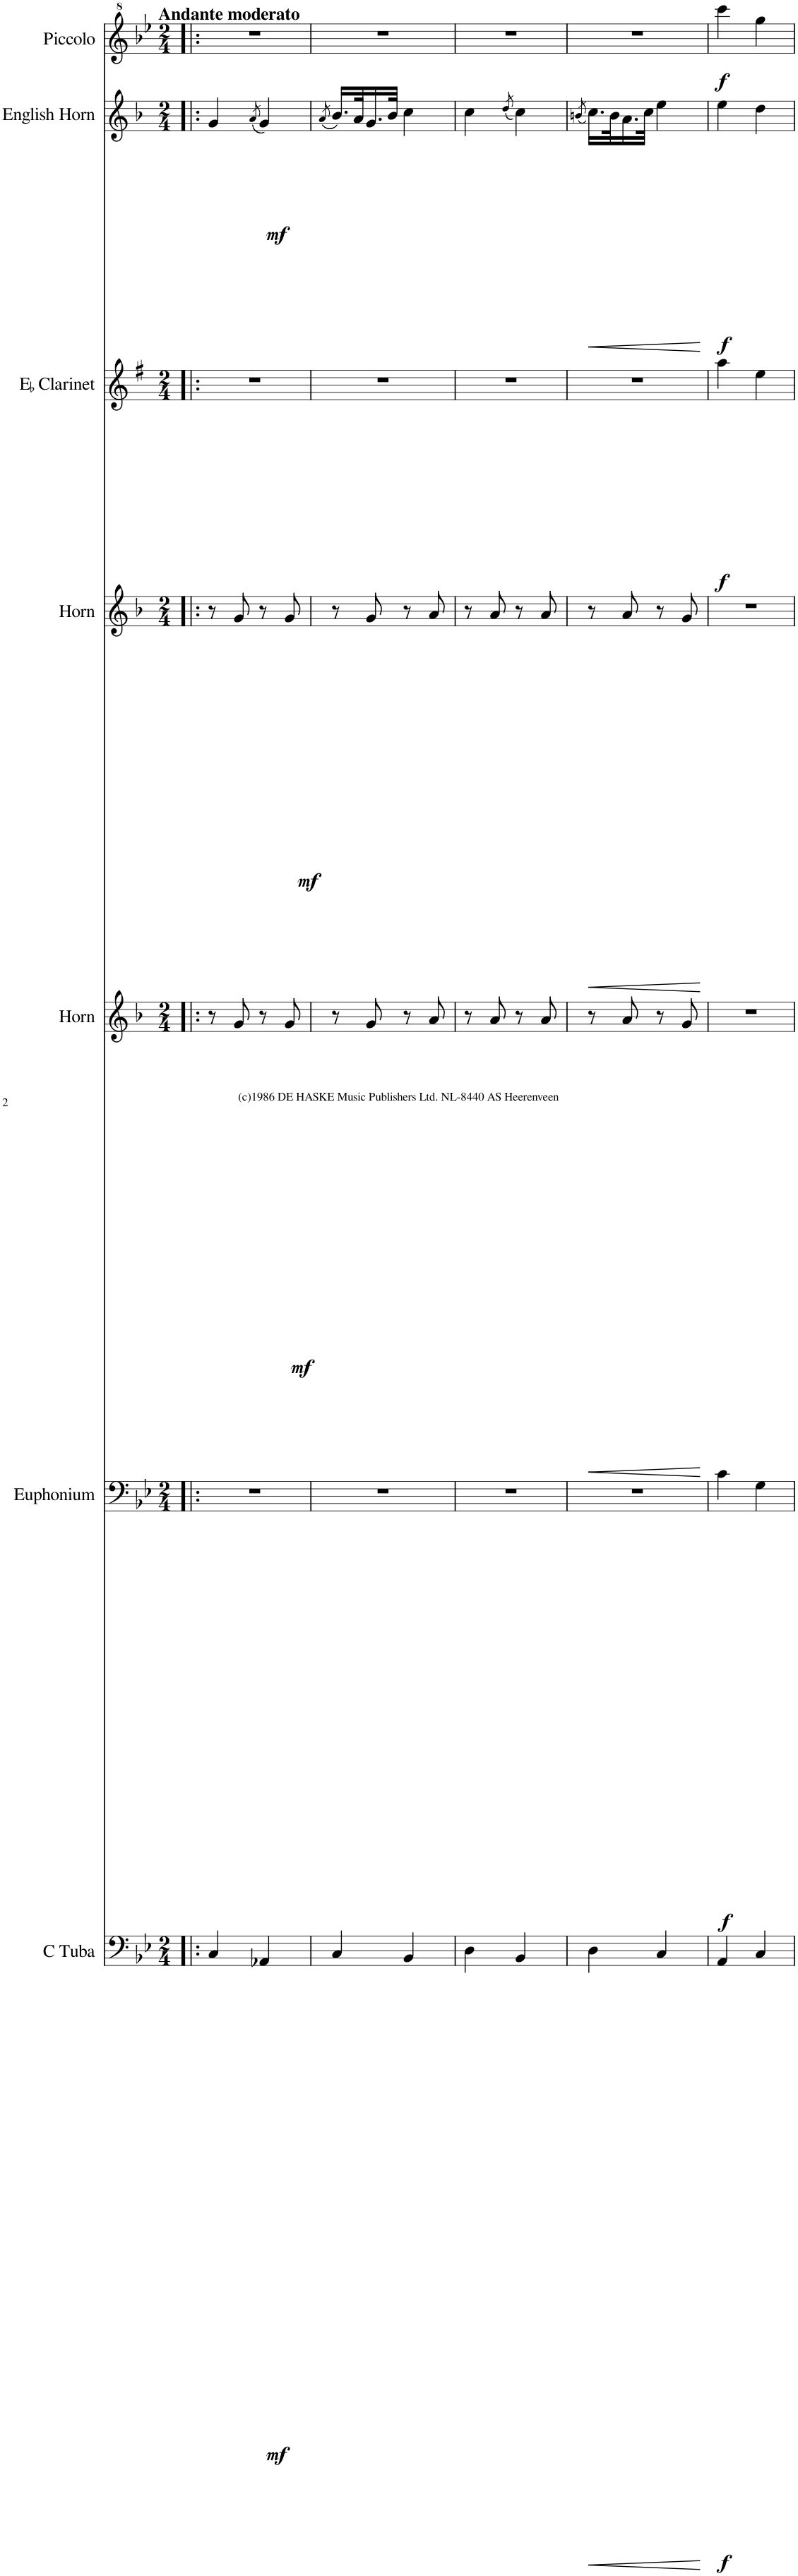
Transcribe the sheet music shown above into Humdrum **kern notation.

**kern	**dynam	**kern	**dynam	**kern	**dynam	**kern	**dynam	**kern	**dynam	**kern	**dynam	**kern	**dynam
*part7	*part7	*part6	*part6	*part5	*part5	*part4	*part4	*part3	*part3	*part2	*part2	*part1	*part1
*staff7	*staff7	*staff6	*staff6	*staff5	*staff5	*staff4	*staff4	*staff3	*staff3	*staff2	*staff2	*staff1	*staff1
*I"C Tuba	*	*I"Euphonium	*	*I"Horn	*	*I"Horn	*	*I"EaccidentalFlat Clarinet	*	*I"English Horn	*	*I"Piccolo	*
*I'C Tu.	*	*I'Eu.	*	*I'Hn.	*	*I'Hn.	*	*I'EaccidentalFlat Cl.	*	*I'E. Hn.	*	*I'Picc.	*
*clefF4	*	*clefF4	*	*clefG2	*	*clefG2	*	*clefG2	*	*clefG2	*	*clefG^2	*
*	*	*	*	*Trd4c7	*	*Trd4c7	*	*Trd-2c-3	*	*Trd4c7	*	*Trd-7c-12	*
*k[b-e-]	*	*k[b-e-]	*	*k[b-]	*	*k[b-]	*	*k[f#]	*	*k[b-]	*	*k[b-e-]	*
*M2/4	*	*M2/4	*	*M2/4	*	*M2/4	*	*M2/4	*	*M2/4	*	*M2/4	*
=1!|:	=1!|:	=1!|:	=1!|:	=1!|:	=1!|:	=1!|:	=1!|:	=1!|:	=1!|:	=1!|:	=1!|:	=1!|:	=1!|:
!	!	!	!	!	!	!	!	!	!	!	!	!LO:TX:a:B:t=Andante moderato	!
!	!LO:DY:b	!	!	!	!	!	!	!	!	!	!LO:DY:b	!	!
4C/	mf	2r	.	8r	.	8r	.	2r	.	4g/	mf	2r	.
!	!	!	!	!	!LO:DY:b	!	!LO:DY:b	!	!	!	!	!	!
.	.	.	.	8g/	mf	8g/	mf	.	.	.	.	.	.
.	.	.	.	.	.	.	.	.	.	(8qa/	.	.	.
4AA-X/	.	.	.	8r	.	8r	.	.	.	4g/)	.	.	.
.	.	.	.	8g/	.	8g/	.	.	.	.	.	.	.
=2	=2	=2	=2	=2	=2	=2	=2	=2	=2	=2	=2	=2	=2
.	.	.	.	.	.	.	.	.	.	(8qa/	.	.	.
4C/	.	2r	.	8r	.	8r	.	2r	.	16.b-/LL)	.	2r	.
.	.	.	.	.	.	.	.	.	.	32a/K	.	.	.
.	.	.	.	8g/	.	8g/	.	.	.	16.g/	.	.	.
.	.	.	.	.	.	.	.	.	.	32b-/JJk	.	.	.
4BB-/	.	.	.	8r	.	8r	.	.	.	4cc\	.	.	.
.	.	.	.	8a/	.	8a/	.	.	.	.	.	.	.
=3	=3	=3	=3	=3	=3	=3	=3	=3	=3	=3	=3	=3	=3
4D\	.	2r	.	8r	.	8r	.	2r	.	4cc\	.	2r	.
.	.	.	.	8a/	.	8a/	.	.	.	.	.	.	.
.	.	.	.	.	.	.	.	.	.	(8qdd/	.	.	.
4BB-/	.	.	.	8r	.	8r	.	.	.	4cc\)	.	.	.
.	.	.	.	8a/	.	8a/	.	.	.	.	.	.	.
=4	=4	=4	=4	=4	=4	=4	=4	=4	=4	=4	=4	=4	=4
.	.	.	.	.	.	.	.	.	.	(8qbn/	.	.	.
!	!LO:HP:b	!	!	!	!LO:HP:b	!	!LO:HP:b	!	!	!	!	!	!
4D\	<	2r	.	8r	<	8r	<	2r	.	16.cc\LL)	.	2r	.
.	.	.	.	.	.	.	.	.	.	32b\K	.	.	.
.	.	.	.	8a/	.	8a/	.	.	.	16.a\	.	.	.
.	.	.	.	.	.	.	.	.	.	32cc\JJk	.	.	.
4C/	.	.	.	8r	.	8r	.	.	.	4ee\	.	.	.
.	.	.	.	8g/	.	8g/	.	.	.	.	.	.	.
.	[	.	.	.	[	.	[	.	.	.	.	.	.
=5	=5	=5	=5	=5	=5	=5	=5	=5	=5	=5	=5	=5	=5
!	!LO:DY:b	!	!LO:DY:b	!	!	!	!	!	!LO:DY:b	!	!LO:DY:b	!	!LO:DY:b
4AA/	f	4c\	f	2r	.	2r	.	4aa\	f	4ee\	f	4cccc\	f
4C/	.	4G\	.	.	.	.	.	4ee\	.	4dd\	.	4ggg\	.
=	=	=	=	=	=	=	=	=	=	=	=	=	=
*-	*-	*-	*-	*-	*-	*-	*-	*-	*-	*-	*-	*-	*-
